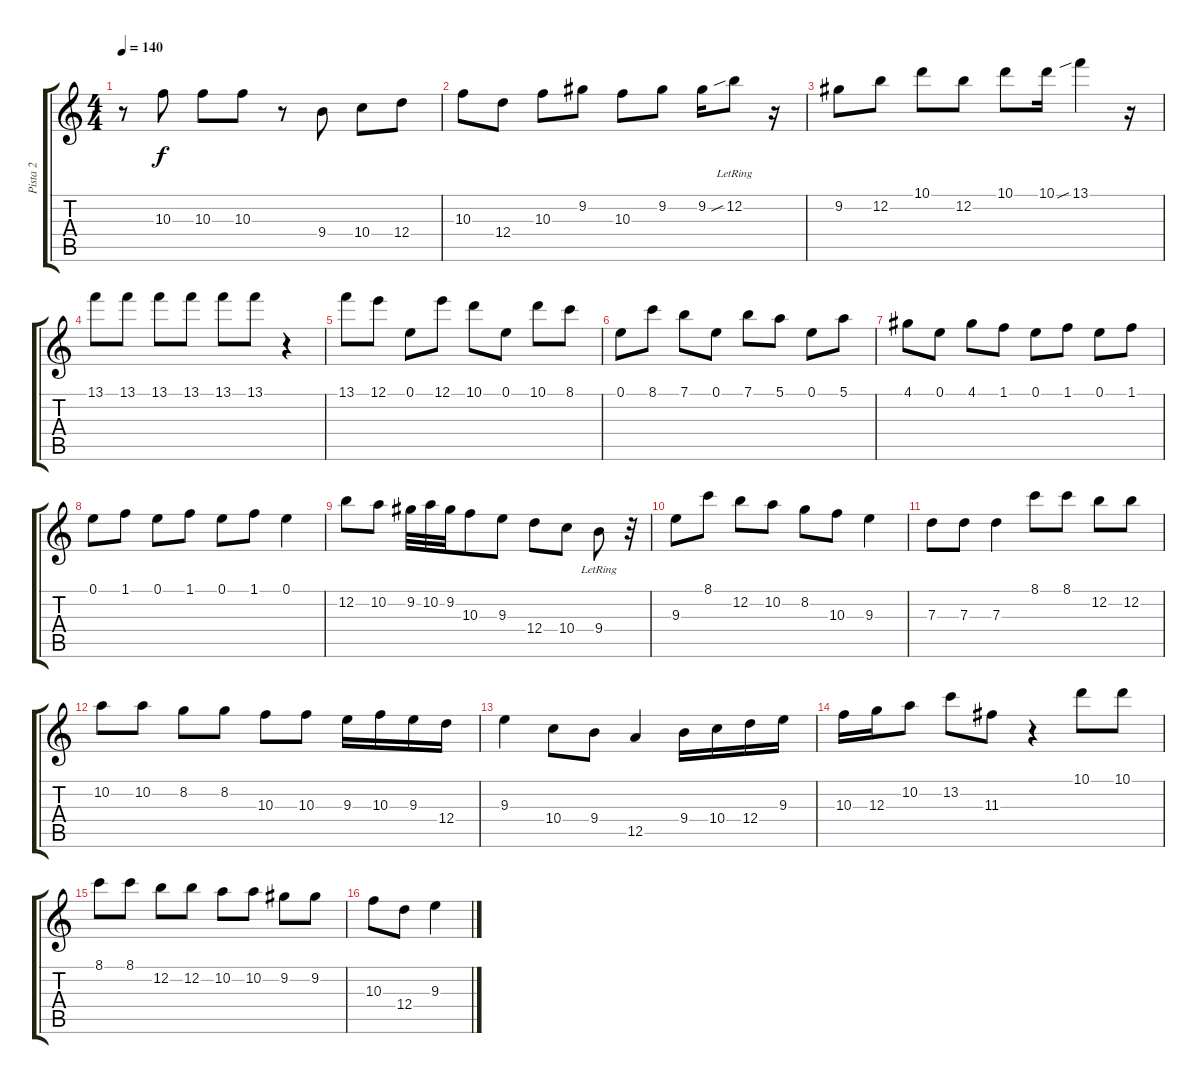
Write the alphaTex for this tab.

\track ("Pista 2" "Pista 2") {instrument acousticguitarsteel}
\staff {score tabs}
\tuning (E4 B3 G3 D3 A2 E2) {hide}
\ts (4 4)
\tempo 140
\clef g2
\ks c
r.8{dy f} 10.3.8 10.3.8 10.3.8 r.8 9.4.8 10.4.8 12.4.8 |
10.3.8 12.4.8 10.3.8 9.2.8 10.3.8 9.2.8 9.2.16 12.2{sib lr}.8 r.16 |
9.2.8 12.2.8 10.1.8 12.2.8 10.1.8 10.1.16 13.1{sib}.4 r.16 |
13.1.8 13.1.8 13.1.8 13.1.8 13.1.8 13.1.8 r.4 |
13.1.8 12.1.8 0.1.8 12.1.8 10.1.8 0.1.8 10.1.8 8.1.8 |
0.1.8 8.1.8 7.1.8 0.1.8 7.1.8 5.1.8 0.1.8 5.1.8 |
4.1.8 0.1.8 4.1.8 1.1.8 0.1.8 1.1.8 0.1.8 1.1.8 |
0.1.8 1.1.8 0.1.8 1.1.8 0.1.8 1.1.8 0.1.4 |
12.2.8 10.2.8 9.2.32 10.2.32 9.2.32 10.3.8 9.3.8 12.4.8 10.4.8 9.4{lr}.8 r.32 |
9.3.8 8.1.8 12.2.8 10.2.8 8.2.8 10.3.8 9.3.4 |
7.3.8 7.3.8 7.3.4 8.1.8 8.1.8 12.2.8 12.2.8 |
10.2.8 10.2.8 8.2.8 8.2.8 10.3.8 10.3.8 9.3.16 10.3.16 9.3.16 12.4.16 |
9.3.4 10.4.8 9.4.8 12.5.4 9.4.16 10.4.16 12.4.16 9.3.16 |
10.3.16 12.3.16 10.2.8 13.2.8 11.3.8 r.4 10.1.8 10.1.8 |
8.1.8 8.1.8 12.2.8 12.2.8 10.2.8 10.2.8 9.2.8 9.2.8 |
10.3.8 12.4.8 9.3.4
